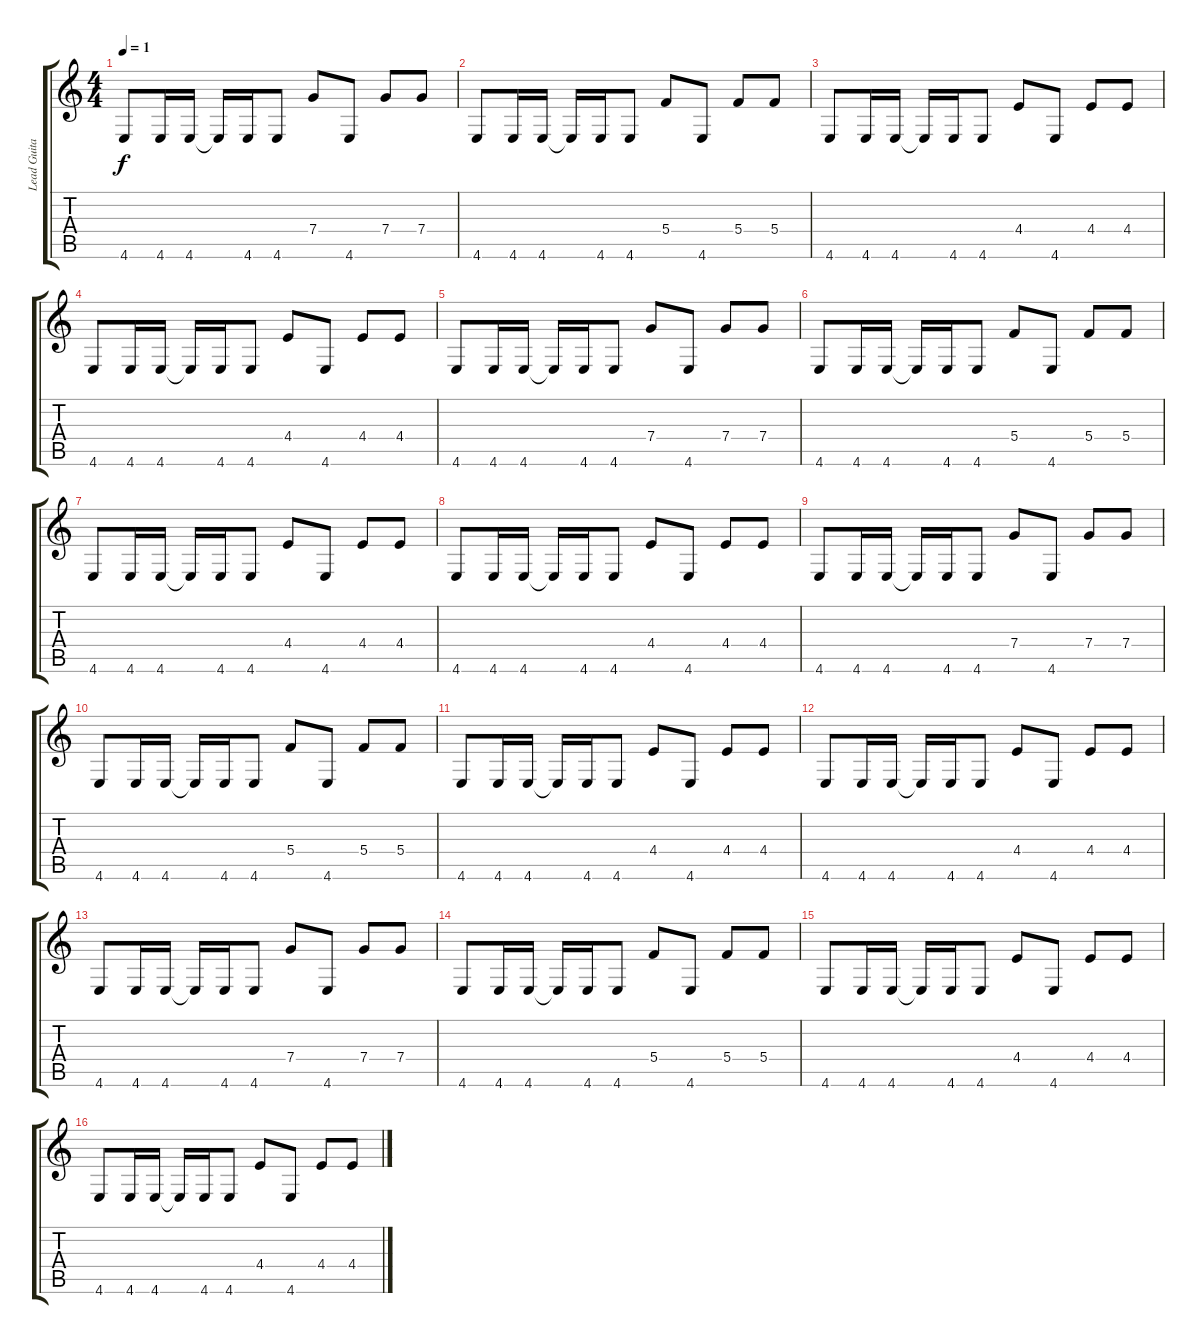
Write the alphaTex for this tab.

\track ("Lead Guitar" "Lead Guita") {instrument overdrivenguitar}
\staff {score tabs}
\tuning (D4 A3 F3 C3 G2 C2) {hide}
\ts (4 4)
\tempo 1
\clef g2
\ks c
4.6.8{dy f} 4.6.16 4.6.16 4.6{t}.16 4.6.16 4.6.8 7.4.8 4.6.8 7.4.8 7.4.8 |
4.6.8 4.6.16 4.6.16 4.6{t}.16 4.6.16 4.6.8 5.4.8 4.6.8 5.4.8 5.4.8 |
4.6.8 4.6.16 4.6.16 4.6{t}.16 4.6.16 4.6.8 4.4.8 4.6.8 4.4.8 4.4.8 |
4.6.8 4.6.16 4.6.16 4.6{t}.16 4.6.16 4.6.8 4.4.8 4.6.8 4.4.8 4.4.8 |
4.6.8 4.6.16 4.6.16 4.6{t}.16 4.6.16 4.6.8 7.4.8 4.6.8 7.4.8 7.4.8 |
4.6.8 4.6.16 4.6.16 4.6{t}.16 4.6.16 4.6.8 5.4.8 4.6.8 5.4.8 5.4.8 |
4.6.8 4.6.16 4.6.16 4.6{t}.16 4.6.16 4.6.8 4.4.8 4.6.8 4.4.8 4.4.8 |
4.6.8 4.6.16 4.6.16 4.6{t}.16 4.6.16 4.6.8 4.4.8 4.6.8 4.4.8 4.4.8 |
4.6.8 4.6.16 4.6.16 4.6{t}.16 4.6.16 4.6.8 7.4.8 4.6.8 7.4.8 7.4.8 |
4.6.8 4.6.16 4.6.16 4.6{t}.16 4.6.16 4.6.8 5.4.8 4.6.8 5.4.8 5.4.8 |
4.6.8 4.6.16 4.6.16 4.6{t}.16 4.6.16 4.6.8 4.4.8 4.6.8 4.4.8 4.4.8 |
4.6.8 4.6.16 4.6.16 4.6{t}.16 4.6.16 4.6.8 4.4.8 4.6.8 4.4.8 4.4.8 |
4.6.8 4.6.16 4.6.16 4.6{t}.16 4.6.16 4.6.8 7.4.8 4.6.8 7.4.8 7.4.8 |
4.6.8 4.6.16 4.6.16 4.6{t}.16 4.6.16 4.6.8 5.4.8 4.6.8 5.4.8 5.4.8 |
4.6.8 4.6.16 4.6.16 4.6{t}.16 4.6.16 4.6.8 4.4.8 4.6.8 4.4.8 4.4.8 |
4.6.8 4.6.16 4.6.16 4.6{t}.16 4.6.16 4.6.8 4.4.8 4.6.8 4.4.8 4.4.8
